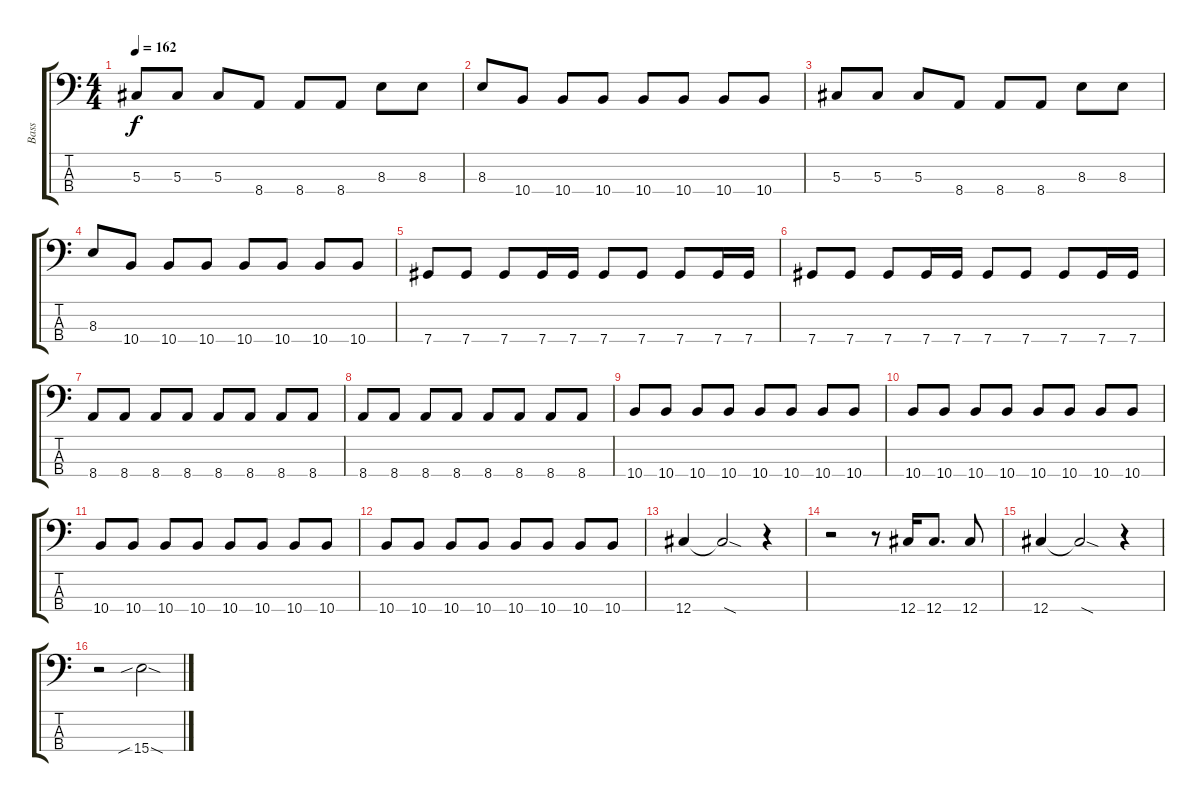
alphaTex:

\track ("Bass" "Bass") {instrument electricbasspick}
\staff {score tabs}
\tuning (Gb2 Db2 Ab1 Db1) {hide}
\ts (4 4)
\tempo 162
\clef f4
\ks c
5.3.8{dy f} 5.3.8 5.3.8 8.4.8 8.4.8 8.4.8 8.3.8 8.3.8 |
8.3.8 10.4.8 10.4.8 10.4.8 10.4.8 10.4.8 10.4.8 10.4.8 |
5.3.8 5.3.8 5.3.8 8.4.8 8.4.8 8.4.8 8.3.8 8.3.8 |
8.3.8 10.4.8 10.4.8 10.4.8 10.4.8 10.4.8 10.4.8 10.4.8 |
7.4.8 7.4.8 7.4.8 7.4.16 7.4.16 7.4.8 7.4.8 7.4.8 7.4.16 7.4.16 |
7.4.8 7.4.8 7.4.8 7.4.16 7.4.16 7.4.8 7.4.8 7.4.8 7.4.16 7.4.16 |
8.4.8 8.4.8 8.4.8 8.4.8 8.4.8 8.4.8 8.4.8 8.4.8 |
8.4.8 8.4.8 8.4.8 8.4.8 8.4.8 8.4.8 8.4.8 8.4.8 |
10.4.8 10.4.8 10.4.8 10.4.8 10.4.8 10.4.8 10.4.8 10.4.8 |
10.4.8 10.4.8 10.4.8 10.4.8 10.4.8 10.4.8 10.4.8 10.4.8 |
10.4.8 10.4.8 10.4.8 10.4.8 10.4.8 10.4.8 10.4.8 10.4.8 |
10.4.8 10.4.8 10.4.8 10.4.8 10.4.8 10.4.8 10.4.8 10.4.8 |
12.4.4 12.4{sod t}.2 r.4 |
r.2 r.8 12.4.16 12.4.8{d} 12.4.8 |
12.4.4 12.4{sod t}.2 r.4 |
r.2 15.4{sib sod}.2
